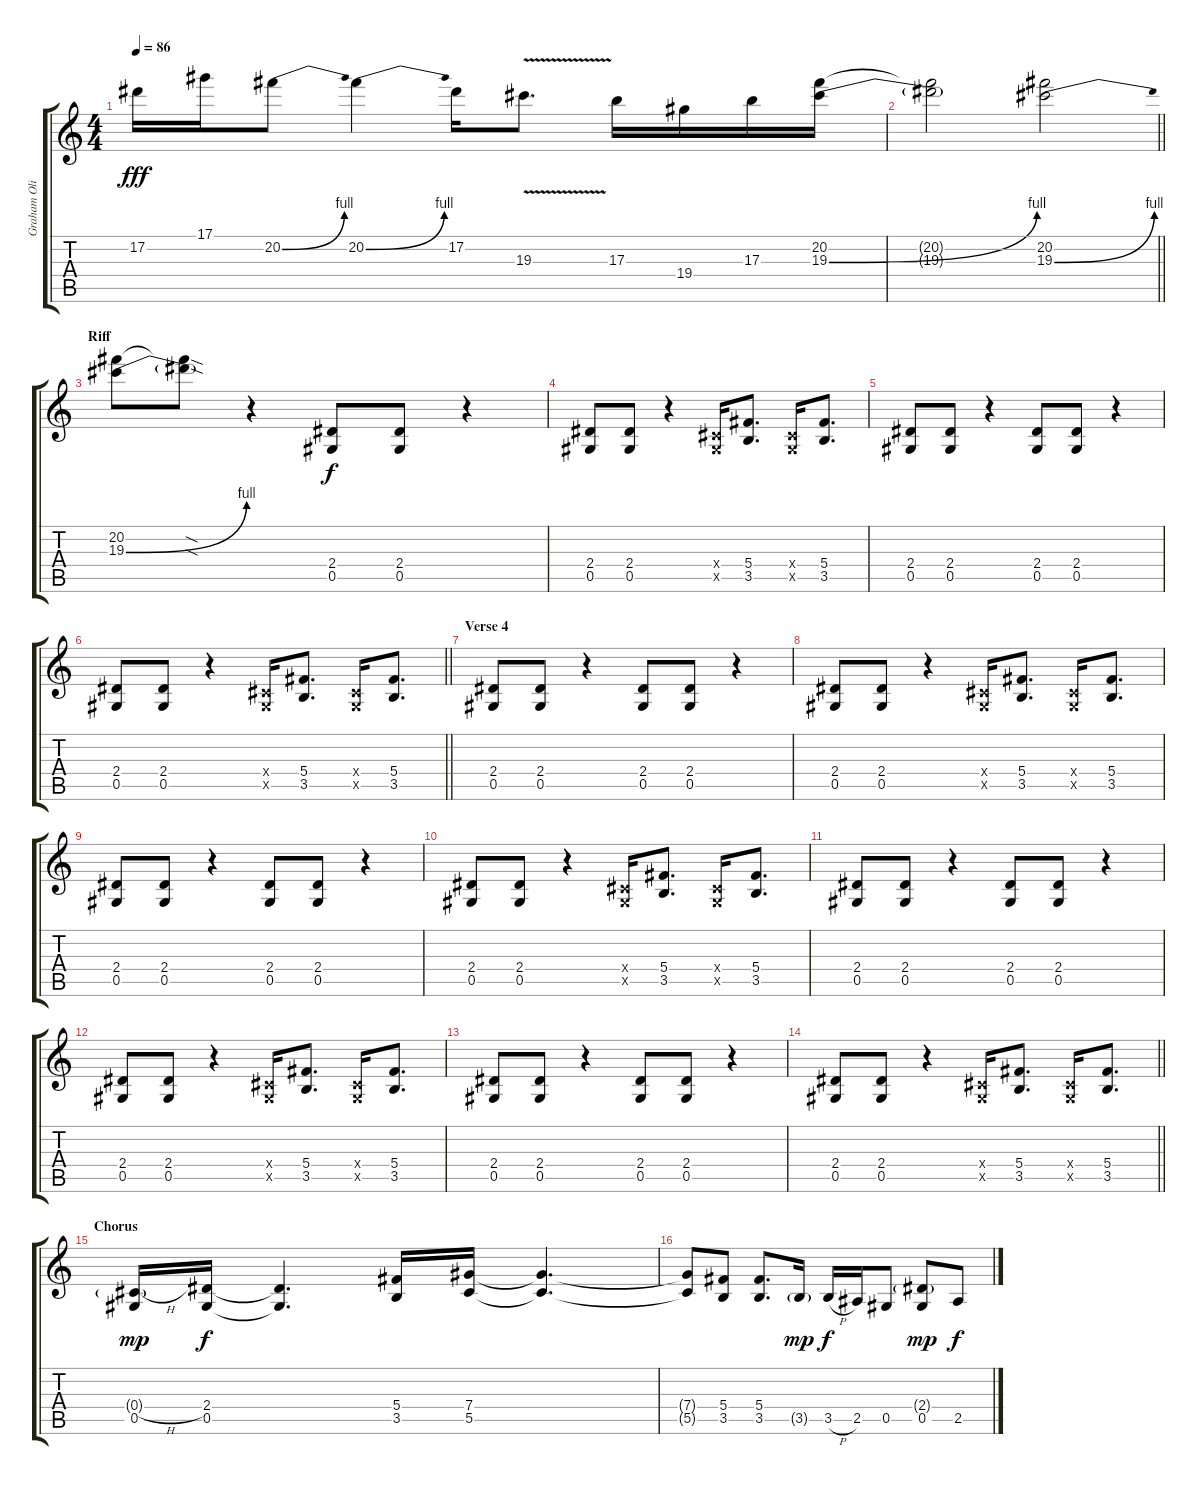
\track ("Graham Oliver" "Graham Oli") {instrument overdrivenguitar}
\staff {score tabs}
\tuning (Eb4 Bb3 Gb3 Db3 Ab2 Eb2) {hide}
\ts (4 4)
\tempo 86
\clef g2
\ks c
17.2.16{dy fff} 17.1.16 20.2{be (bend 0 0 60 4)}.8 20.2{be (bend 0 0 60 4)}.4 17.2.16 19.3{v}.8{d} 17.3.16 19.4.16 17.3.16 (20.2 19.3{be (bend 0 0 60 4)}).16 |
\barLineRight lightlight
(20.2{t} 19.3{t}).2 (20.2 19.3{be (bend 0 0 60 4)}).2 |
\section ("" "Riff")
(20.2 19.3{be (bend 0 0 60 4)}).8 (20.2{sod t} 19.3{sod t}).8 r.4 (2.4 0.5).8{dy f volume 6 balance 4 instrument overdrivenguitar} (2.4 0.5).8 r.4 |
(2.4 0.5).8 (2.4 0.5).8 r.4 (0.4{x} 0.5{x}).16 (5.4 3.5).8{d} (0.4{x} 0.5{x}).16 (5.4 3.5).8{d} |
(2.4 0.5).8 (2.4 0.5).8 r.4 (2.4 0.5).8 (2.4 0.5).8 r.4 |
\barLineRight lightlight
(2.4 0.5).8 (2.4 0.5).8 r.4 (0.4{x} 0.5{x}).16 (5.4 3.5).8{d} (0.4{x} 0.5{x}).16 (5.4 3.5).8{d} |
\section ("" "Verse 4")
(2.4 0.5).8 (2.4 0.5).8 r.4 (2.4 0.5).8 (2.4 0.5).8 r.4 |
(2.4 0.5).8 (2.4 0.5).8 r.4 (0.4{x} 0.5{x}).16 (5.4 3.5).8{d} (0.4{x} 0.5{x}).16 (5.4 3.5).8{d} |
(2.4 0.5).8 (2.4 0.5).8 r.4 (2.4 0.5).8 (2.4 0.5).8 r.4 |
(2.4 0.5).8 (2.4 0.5).8 r.4 (0.4{x} 0.5{x}).16 (5.4 3.5).8{d} (0.4{x} 0.5{x}).16 (5.4 3.5).8{d} |
(2.4 0.5).8 (2.4 0.5).8 r.4 (2.4 0.5).8 (2.4 0.5).8 r.4 |
(2.4 0.5).8 (2.4 0.5).8 r.4 (0.4{x} 0.5{x}).16 (5.4 3.5).8{d} (0.4{x} 0.5{x}).16 (5.4 3.5).8{d} |
(2.4 0.5).8 (2.4 0.5).8 r.4 (2.4 0.5).8 (2.4 0.5).8 r.4 |
\barLineRight lightlight
(2.4 0.5).8 (2.4 0.5).8 r.4 (0.4{x} 0.5{x}).16 (5.4 3.5).8{d} (0.4{x} 0.5{x}).16 (5.4 3.5).8{d} |
\section ("" "Chorus ")
(0.4{h g} 0.5).16{dy mp} (2.4 0.5).16{dy f} (2.4{t} 0.5{t}).4{d} (5.4 3.5).16 (7.4 5.5).16 (7.4{t} 5.5{t}).4{d} |
(7.4{t} 5.5{t}).8 (5.4 3.5).8 (5.4 3.5).8{d} 3.5{g}.16{dy mp} 3.5{h}.16{dy f} 2.5.16 0.5.8 (2.4{g} 0.5).8{dy mp} 2.5.8{dy f}
